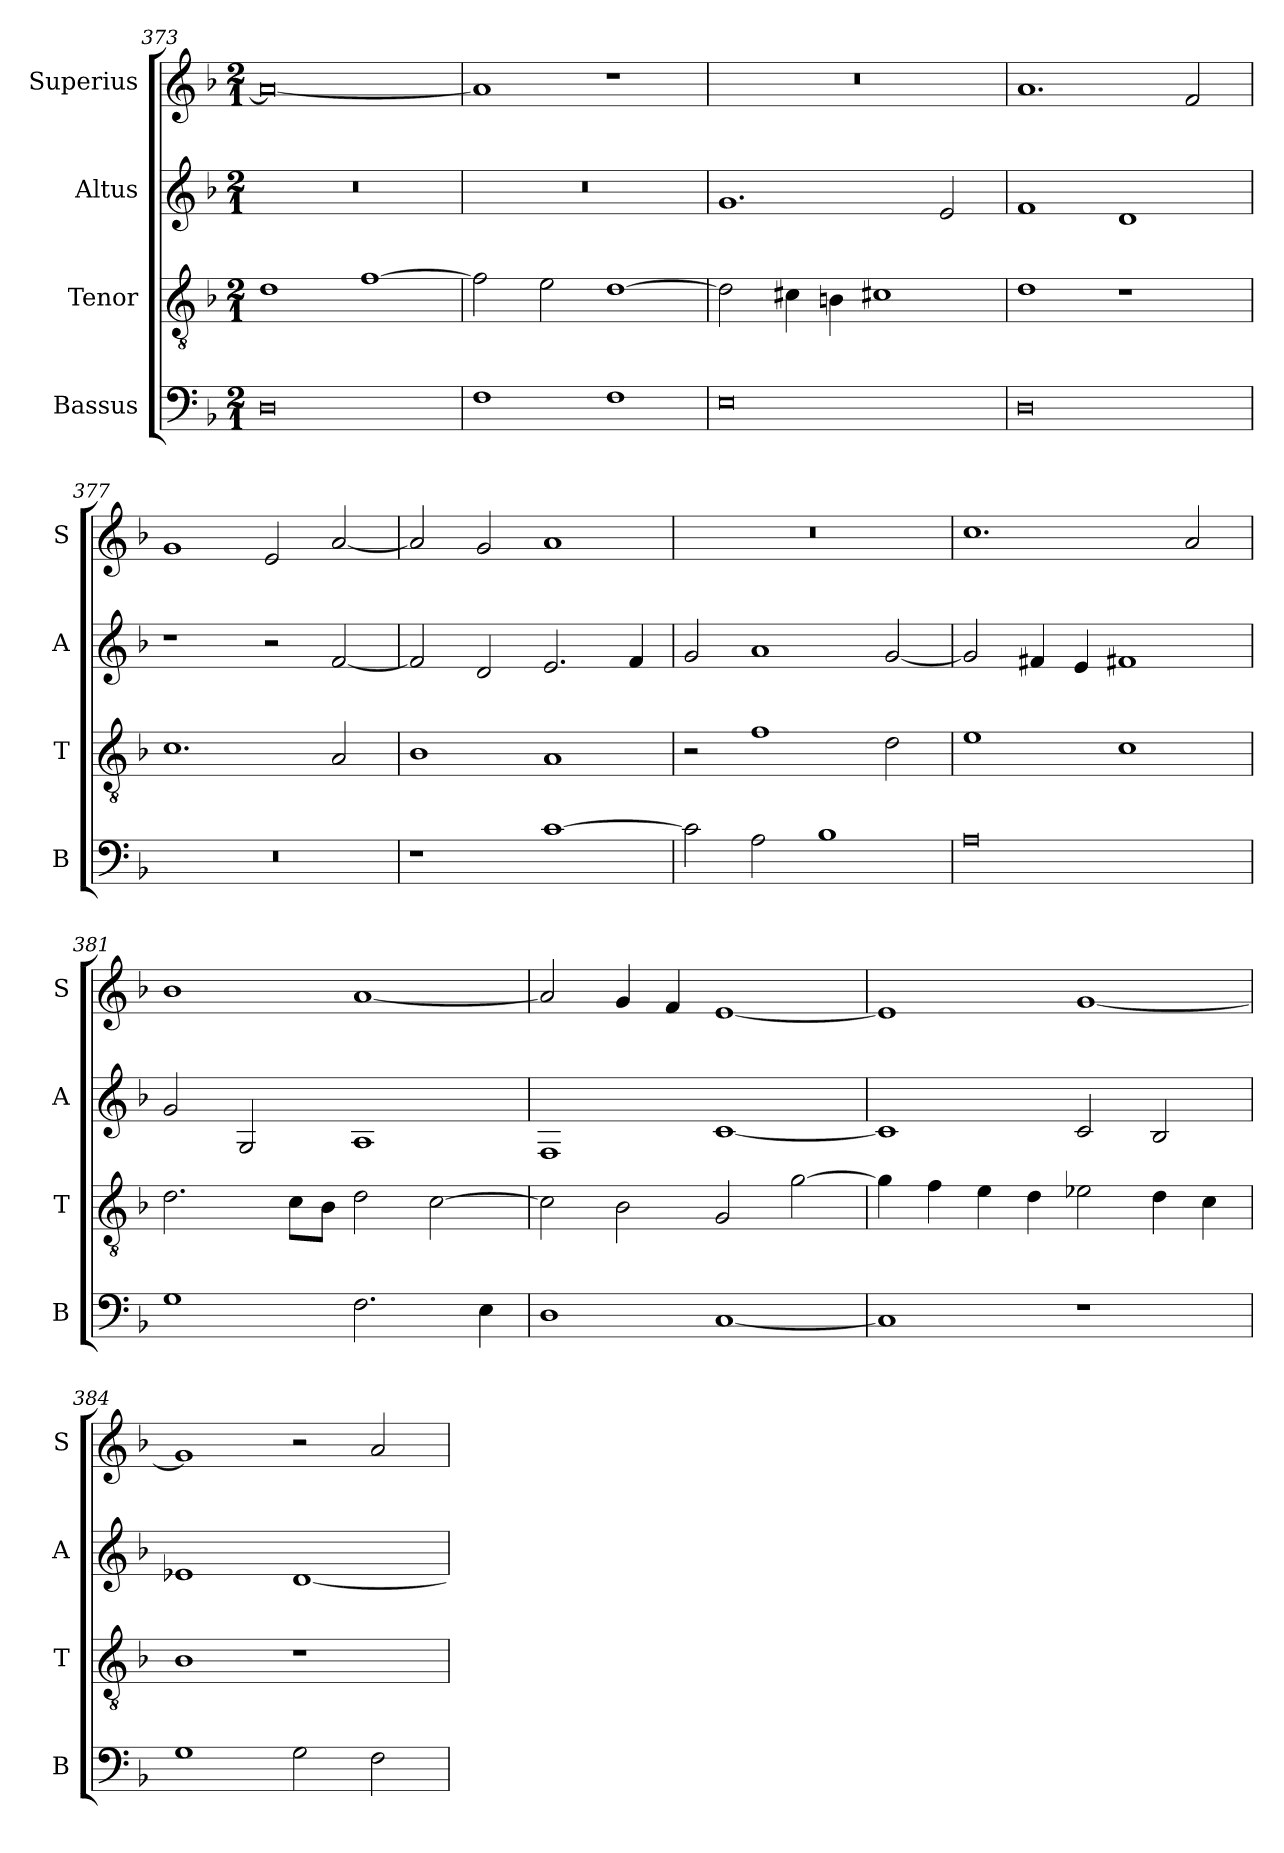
**kern	**kern	**kern	**kern
*part4	*part3	*part2	*part1
*staff4	*staff3	*staff2	*staff1
*I"Bassus	*I"Tenor	*I"Altus	*I"Superius
*I'B	*I'T	*I'A	*I'S
*clefF4	*clefGv2	*clefG2	*clefG2
*k[b-]	*k[b-]	*k[b-]	*k[b-]
*F:	*F:	*F:	*F:
*M2/1	*M2/1	*M2/1	*M2/1
=373	=373	=373	=373
0D	1d	0r	0a_
.	[1f	.	.
=374	=374	=374	=374
1F	2f]	0r	1a]
.	2e	.	.
1F	[1d	.	1r
=375	=375	=375	=375
0E	2d]	1.g	0r
.	4c#X	.	.
.	4Bn	.	.
.	1c#X	.	.
.	.	2e	.
=376	=376	=376	=376
0D	1d	1f	1.a
.	1r	1d	.
.	.	.	2f
=377	=377	=377	=377
0r	1.c	1r	1g
.	.	2r	2e
.	2A	[2f	[2a
=378	=378	=378	=378
1r	1B-	2f]	2a]
.	.	2d	2g
[1c	1A	2.e	1a
.	.	4f	.
=379	=379	=379	=379
2c]	2r	2g	0r
2A	1f	1a	.
1B-	.	.	.
.	2d	[2g	.
=380	=380	=380	=380
0A	1e	2g]	1.cc
.	.	4f#X	.
.	.	4e	.
.	1c	1f#X	.
.	.	.	2a
=381	=381	=381	=381
1G	2.d	2g	1b-
.	.	2G	.
.	8cL	.	.
.	8B-J	.	.
2.F	2d	1A	[1a
.	[2c	.	.
4E	.	.	.
=382	=382	=382	=382
1D	2c]	1F	2a]
.	2B-	.	4g
.	.	.	4f
[1C	2G	[1c	[1e
.	[2g	.	.
=383	=383	=383	=383
1C]	4g]	1c]	1e]
.	4f	.	.
.	4e	.	.
.	4d	.	.
1r	2e-X	2c	[1g
.	4d	2B-	.
.	4c	.	.
=384	=384	=384	=384
1G	1B-	1e-X	1g]
2G	1r	[1d	2r
2F	.	.	2a
=	=	=	=
*-	*-	*-	*-
